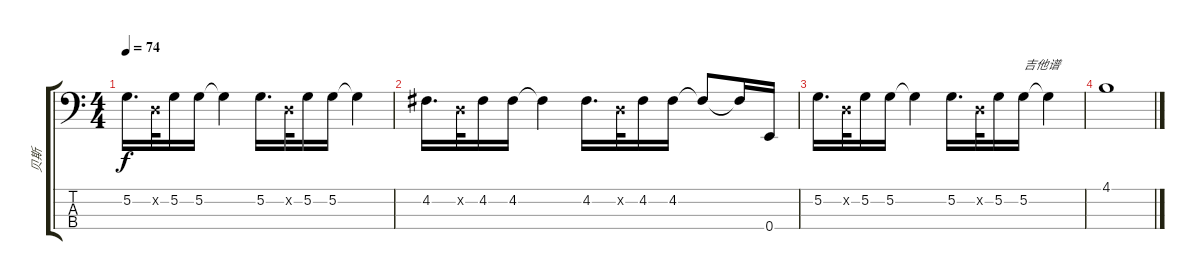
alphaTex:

\track ("贝斯" "贝斯") {instrument electricbassfinger}
\staff {score tabs}
\tuning (G2 D2 A1 E1) {hide}
\ts (4 4)
\tempo 74
\clef f4
\ks c
5.2.16{d dy f} 0.2{x}.32 5.2.16 5.2.16 5.2{t}.4 5.2.16{d} 0.2{x}.32 5.2.16 5.2.16 5.2{t}.4 |
4.2.16{d} 0.2{x}.32 4.2.16 4.2.16 4.2{t}.4 4.2.16{d} 0.2{x}.32 4.2.16 4.2.16 4.2{t}.8 4.2{t}.16 0.4.16 |
5.2.16{d} 0.2{x}.32 5.2.16 5.2.16 5.2{t}.4 5.2.16{d} 0.2{x}.32 5.2.16 5.2.16{txt "吉他谱"} 5.2{t}.4 |
4.1.1
